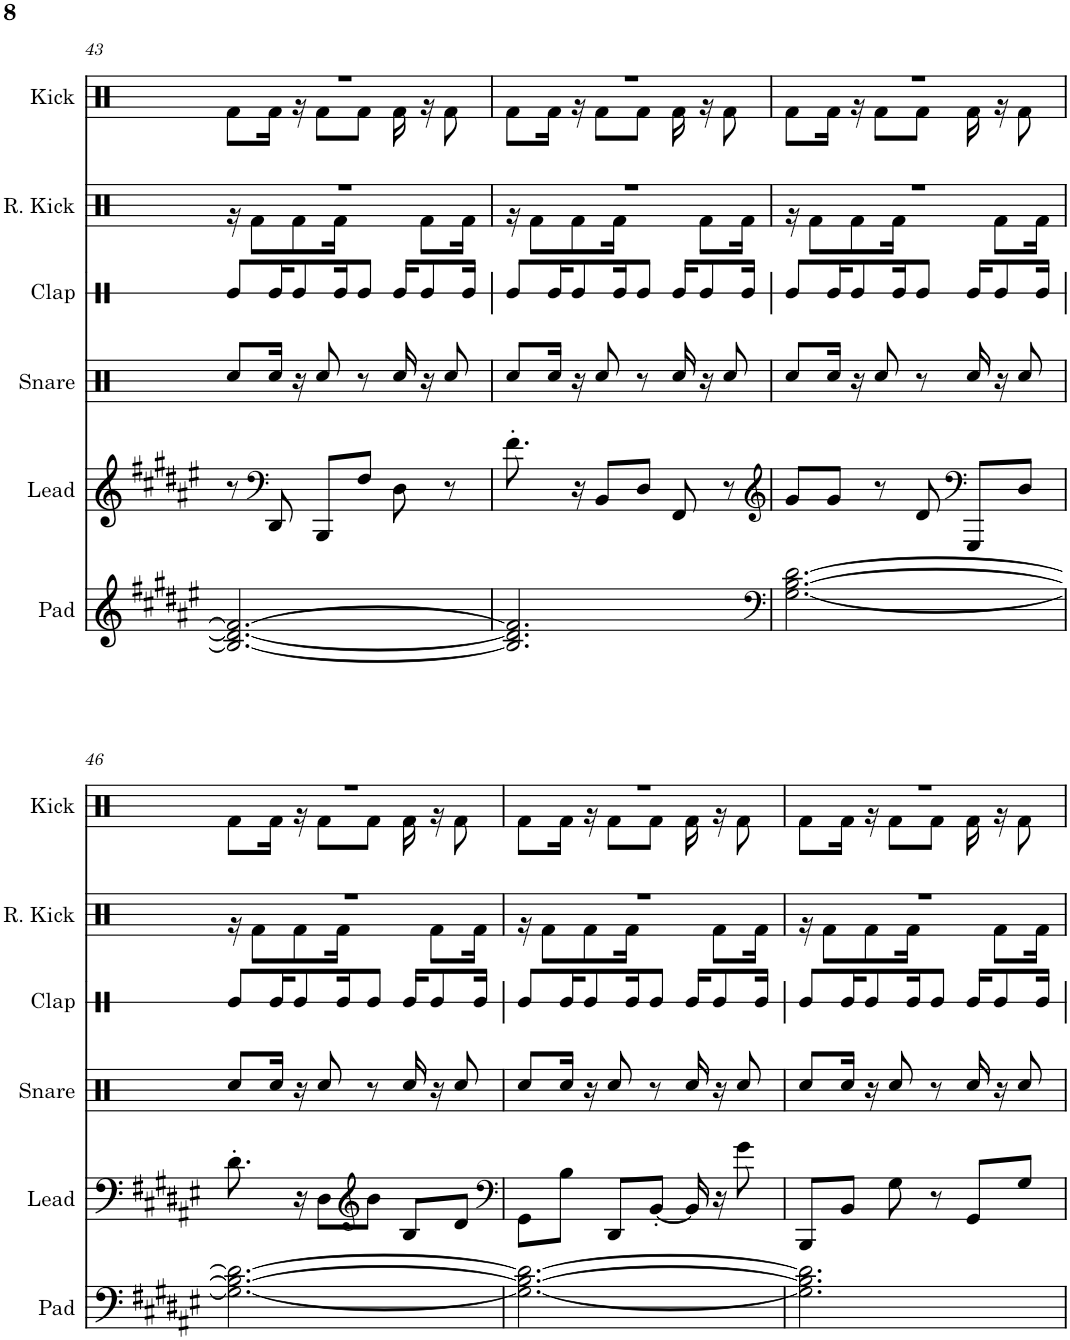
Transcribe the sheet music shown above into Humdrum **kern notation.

**kern	**kern	**kern	**kern	**kern	**kern
*part6	*part5	*part4	*part3	*part2	*part1
*staff6	*staff5	*staff4	*staff3	*staff2	*staff1
*I"Pad	*I"Lead	*I"Snare	*I"Clap	*I"Reverb Kick	*I"Kick
*I'Pad	*I'Lead	*I'Snare	*I'Clap	*I'R. Kick	*I'Kick
!!LO:PB:g=z
*clefG2	*clefG2	*clefX	*clefX	*clefX	*clefX
*k[f#c#g#d#a#e#]	*k[f#c#g#d#a#e#]	*k[f#c#g#d#a#e#]	*k[f#c#g#d#a#e#]	*k[f#c#g#d#a#e#]	*k[f#c#g#d#a#e#]
*M3/4	*M3/4	*M3/4	*M3/4	*M3/4	*M3/4
=43	=43	=43	=43	=43	=43
*	*	*	*	*^	*^
2.B/_ 2.d#/_ 2.f#/_	8r	8Rcc/L	8Re/L	2.r	16r	2.r	8Rf\L
.	.	.	.	.	8Rf\L	.	.
*	*clefF4	*	*	*	*	*	*
.	8DD#/	16Rcc/Jk	16Re/K	.	.	.	16Rf\Jk
.	.	16r	8Re/	.	8Rf\	.	16r
.	8BBB/L	8Rcc/	.	.	.	.	8Rf\L
.	.	.	16Re/K	.	16Rf\Jk	.	.
.	8F#/J	8r	8Re/J	.	8.ryy	.	8Rf\J
.	8D#\	16Rcc/	16Re/KL	.	.	.	16Rf\
.	.	16r	8Re/	.	8Rf\L	.	16r
.	8r	8Rcc/	.	.	.	.	8Rf\
.	.	.	16Re/Jk	.	16Rf\Jk	.	.
=44	=44	=44	=44	=44	=44	=44	=44
2.B/] 2.d#/] 2.f#/]	8.f#'\	8Rcc/L	8Re/L	2.r	16r	2.r	8Rf\L
.	.	.	.	.	8Rf\L	.	.
.	.	16Rcc/Jk	16Re/K	.	.	.	16Rf\Jk
.	16r	16r	8Re/	.	8Rf\	.	16r
.	8BB/L	8Rcc/	.	.	.	.	8Rf\L
.	.	.	16Re/K	.	16Rf\Jk	.	.
.	8D#/J	8r	8Re/J	.	8.ryy	.	8Rf\J
.	8FF#/	16Rcc/	16Re/KL	.	.	.	16Rf\
.	.	16r	8Re/	.	8Rf\L	.	16r
.	8r	8Rcc/	.	.	.	.	8Rf\
.	.	.	16Re/Jk	.	16Rf\Jk	.	.
=45	=45	=45	=45	=45	=45	=45	=45
*clefF4	*clefG2	*	*	*	*	*	*
[2.G#\ [2.B\ [2.d#\	8g#/L	8Rcc/L	8Re/L	2.r	16r	2.r	8Rf\L
.	.	.	.	.	8Rf\L	.	.
.	8g#/J	16Rcc/Jk	16Re/K	.	.	.	16Rf\Jk
.	.	16r	8Re/	.	8Rf\	.	16r
.	8r	8Rcc/	.	.	.	.	8Rf\L
.	.	.	16Re/K	.	16Rf\Jk	.	.
.	8d#/	8r	8Re/J	.	8.ryy	.	8Rf\J
*	*clefF4	*	*	*	*	*	*
.	8GGG#/L	16Rcc/	16Re/KL	.	.	.	16Rf\
.	.	16r	8Re/	.	8Rf\L	.	16r
.	8D#/J	8Rcc/	.	.	.	.	8Rf\
.	.	.	16Re/Jk	.	16Rf\Jk	.	.
!!LO:LB:g=z	!!
=46	=46	=46	=46	=46	=46	=46	=46
2.G#\_ 2.B\_ 2.d#\_	8.d#'\	8Rcc/L	8Re/L	2.r	16r	2.r	8Rf\L
.	.	.	.	.	8Rf\L	.	.
.	.	16Rcc/Jk	16Re/K	.	.	.	16Rf\Jk
.	16r	16r	8Re/	.	8Rf\	.	16r
.	8D#\L	8Rcc/	.	.	.	.	8Rf\L
.	.	.	16Re/K	.	16Rf\Jk	.	.
*	*clefG2	*	*	*	*	*	*
.	8b\J	8r	8Re/J	.	8.ryy	.	8Rf\J
.	8B/L	16Rcc/	16Re/KL	.	.	.	16Rf\
.	.	16r	8Re/	.	8Rf\L	.	16r
.	8d#/J	8Rcc/	.	.	.	.	8Rf\
.	.	.	16Re/Jk	.	16Rf\Jk	.	.
=47	=47	=47	=47	=47	=47	=47	=47
*	*clefF4	*	*	*	*	*	*
2.G#\_ 2.B\_ 2.d#\_	8GG#\L	8Rcc/L	8Re/L	2.r	16r	2.r	8Rf\L
.	.	.	.	.	8Rf\L	.	.
.	8B\J	16Rcc/Jk	16Re/K	.	.	.	16Rf\Jk
.	.	16r	8Re/	.	8Rf\	.	16r
.	8DD#/L	8Rcc/	.	.	.	.	8Rf\L
.	.	.	16Re/K	.	16Rf\Jk	.	.
.	[8BB'/J	8r	8Re/J	.	8.ryy	.	8Rf\J
.	16BB/]	16Rcc/	16Re/KL	.	.	.	16Rf\
.	16r	16r	8Re/	.	8Rf\L	.	16r
.	8g#\	8Rcc/	.	.	.	.	8Rf\
.	.	.	16Re/Jk	.	16Rf\Jk	.	.
=48	=48	=48	=48	=48	=48	=48	=48
2.G#\] 2.B\] 2.d#\]	8BBB/L	8Rcc/L	8Re/L	2.r	16r	2.r	8Rf\L
.	.	.	.	.	8Rf\L	.	.
.	8BB/J	16Rcc/Jk	16Re/K	.	.	.	16Rf\Jk
.	.	16r	8Re/	.	8Rf\	.	16r
.	8G#\	8Rcc/	.	.	.	.	8Rf\L
.	.	.	16Re/K	.	16Rf\Jk	.	.
.	8r	8r	8Re/J	.	8.ryy	.	8Rf\J
.	8GG#/L	16Rcc/	16Re/KL	.	.	.	16Rf\
.	.	16r	8Re/	.	8Rf\L	.	16r
.	8G#/J	8Rcc/	.	.	.	.	8Rf\
.	.	.	16Re/Jk	.	16Rf\Jk	.	.
*	*	*	*	*v	*v	*	*
*	*	*	*	*	*v	*v
=	=	=	=	=	=
*-	*-	*-	*-	*-	*-
